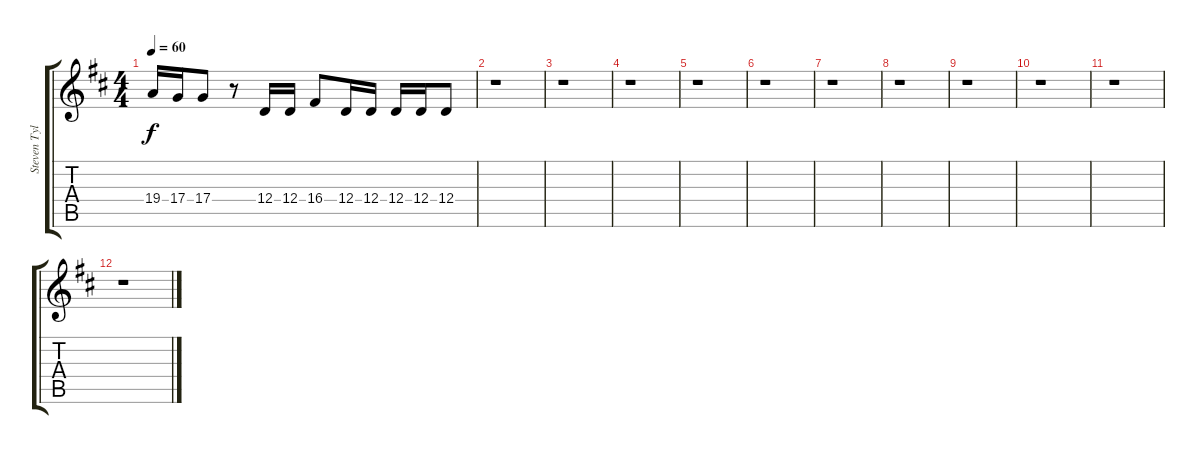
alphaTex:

\track ("Steven Tyler" "Steven Tyl") {instrument lead2sawtooth}
\staff {score tabs}
\tuning (E4 B3 G3 D3 A2 E2) {hide}
\ts (4 4)
\tempo 60
\clef g2
\ks d
19.4{t}.16{dy f} 17.4.16 17.4.8 r.8 12.4.16 12.4.16 16.4.8 12.4.16 12.4.16 12.4.16 12.4.16 12.4.8 |
r.1 |
r.1 |
r.1 |
r.1 |
r.1 |
r.1 |
r.1 |
r.1 |
r.1 |
r.1 |
r.1
